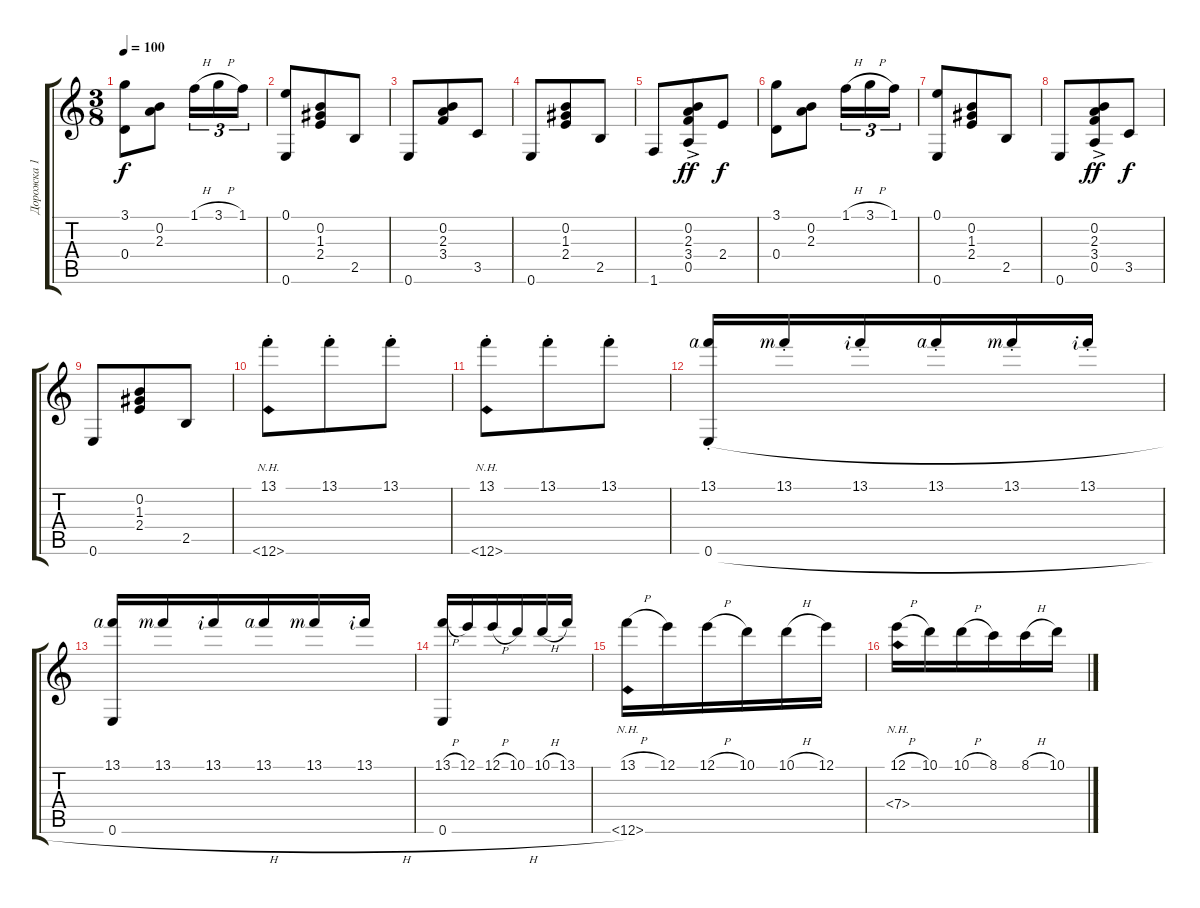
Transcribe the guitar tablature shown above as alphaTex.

\track ("Дорожка 1" "Дорожка 1") {instrument acousticguitarnylon}
\staff {score tabs}
\tuning (E4 B3 G3 D3 A2 E2) {hide}
\ts (3 8)
\tempo 100
\clef g2
\ks c
(3.1 0.4).8{dy f} (0.2 2.3).8 1.1{h}.16{tu (3 2)} 3.1{h}.16{tu (3 2)} 1.1.16{tu (3 2)} |
(0.1 0.6).8 (0.2 1.3 2.4).8 2.5.8 |
0.6.8 (0.2 2.3 3.4).8 3.5.8 |
0.6.8 (0.2 1.3 2.4).8 2.5.8 |
1.6.8 (0.2{ac} 2.3{ac} 3.4{ac} 0.5{ac}).8{dy ff} 2.4.8{dy f} |
(3.1 0.4).8 (0.2 2.3).8 1.1{h}.16{tu (3 2)} 3.1{h}.16{tu (3 2)} 1.1.16{tu (3 2)} |
(0.1 0.6).8 (0.2 1.3 2.4).8 2.5.8 |
0.6.8 (0.2{ac} 2.3{ac} 3.4{ac} 0.5{ac}).8{dy ff} 3.5.8{dy f} |
0.6.8 (0.2 1.3 2.4).8 2.5.8 |
(13.1{st} 12.6{nh}).8 13.1{st}.8 13.1{st}.8 |
(13.1{st} 12.6{nh}).8 13.1{st}.8 13.1{st}.8 |
(13.1{st rf 4} 0.6{h}).16 13.1{st rf 3}.16 13.1{st rf 2}.16 13.1{st rf 4}.16 13.1{st rf 3}.16 13.1{st rf 2}.16 |
(13.1{rf 4} 0.6{h}).16 13.1{rf 3}.16 13.1{rf 2}.16 13.1{rf 4}.16 13.1{rf 3}.16 13.1{rf 2}.16 |
(13.1{h} 0.6{h}).16 12.1.16 12.1{h}.16 10.1.16 10.1{h}.16 13.1.16 |
(13.1{h} 12.6{nh}).16 12.1.16 12.1{h}.16 10.1.16 10.1{h}.16 12.1.16 |
(12.1{h} 7.4{nh}).16 10.1.16 10.1{h}.16 8.1.16 8.1{h}.16 10.1.16
